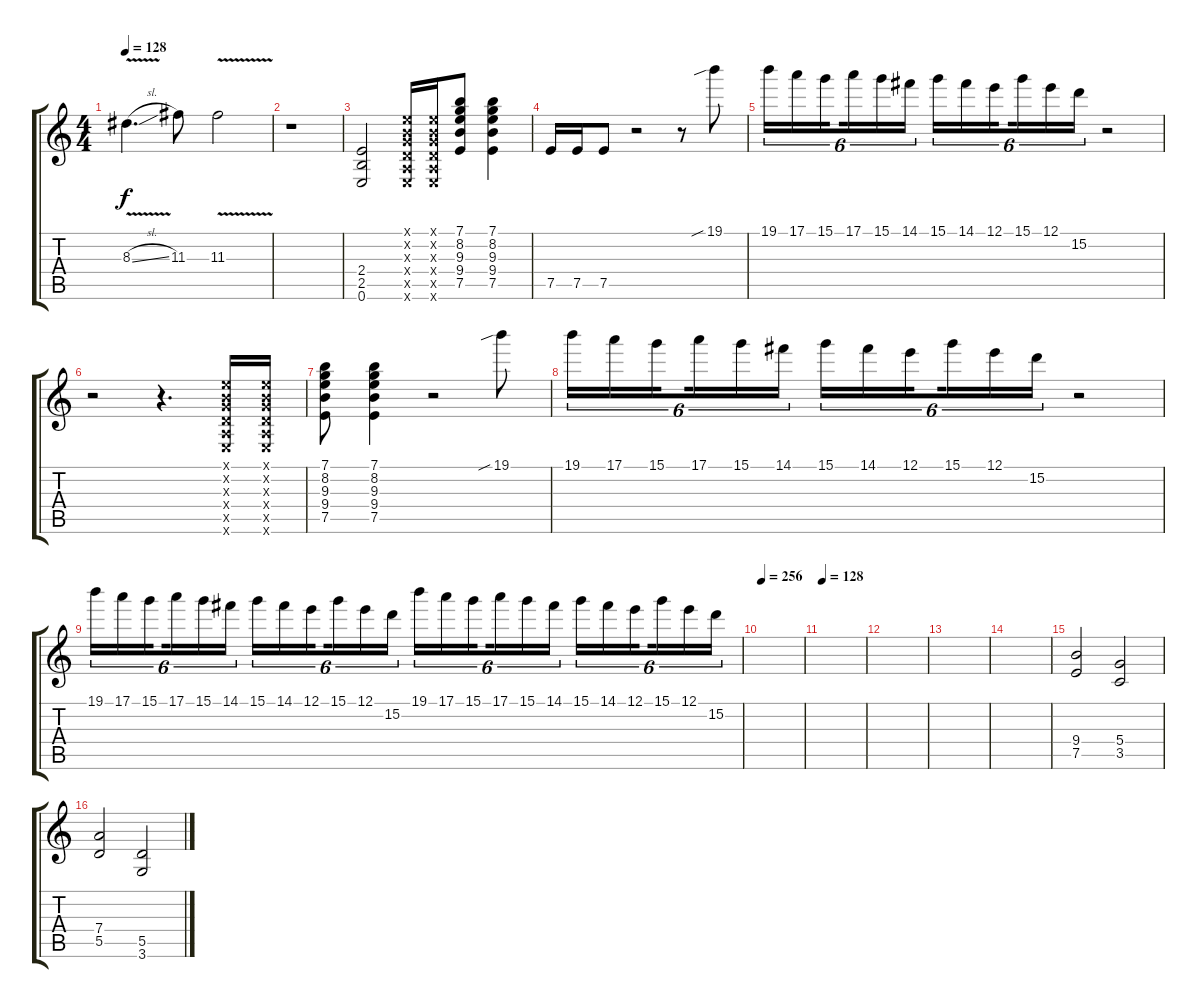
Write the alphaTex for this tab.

\track "" {instrument distortionguitar}
\staff {score tabs}
\tuning (E4 B3 G3 D3 A2 E2) {hide}
\ts (4 4)
\tempo 128
\clef g2
\ks c
8.3{v sl}.4{d dy f} 11.3.8 11.3{v}.2 |
r.1 |
(2.4 2.5 0.6).2 (0.1{x} 0.2{x} 0.3{x} 0.4{x} 0.5{x} 0.6{x}).16{volume 8} (0.1{x} 0.2{x} 0.3{x} 0.4{x} 0.5{x} 0.6{x}).16 (7.1 8.2 9.3 9.4 7.5).8 (7.1 8.2 9.3 9.4 7.5).4 |
7.5.16 7.5.16 7.5.8 r.2 r.8 19.1{sib}.8{volume 13 instrument distortionguitar} |
19.1.16{tu (6 4)} 17.1.16{tu (6 4)} 15.1.16{tu (6 4) beam splitsecondary} 17.1.16{tu (6 4)} 15.1.16{tu (6 4)} 14.1.16{tu (6 4)} 15.1.16{tu (6 4)} 14.1.16{tu (6 4)} 12.1.16{tu (6 4) beam splitsecondary} 15.1.16{tu (6 4)} 12.1.16{tu (6 4)} 15.2.16{tu (6 4)} r.2 |
r.2 r.4{d volume 8} (0.1{x} 0.2{x} 0.3{x} 0.4{x} 0.5{x} 0.6{x}).16 (0.1{x} 0.2{x} 0.3{x} 0.4{x} 0.5{x} 0.6{x}).16 |
(7.1 8.2 9.3 9.4 7.5).8 (7.1 8.2 9.3 9.4 7.5).4 r.2{volume 13} 19.1{sib}.8 |
19.1.16{tu (6 4)} 17.1.16{tu (6 4)} 15.1.16{tu (6 4) beam splitsecondary} 17.1.16{tu (6 4)} 15.1.16{tu (6 4)} 14.1.16{tu (6 4)} 15.1.16{tu (6 4)} 14.1.16{tu (6 4)} 12.1.16{tu (6 4) beam splitsecondary} 15.1.16{tu (6 4)} 12.1.16{tu (6 4)} 15.2.16{tu (6 4)} r.2 |
19.1.16{tu (6 4)} 17.1.16{tu (6 4)} 15.1.16{tu (6 4) beam splitsecondary} 17.1.16{tu (6 4)} 15.1.16{tu (6 4)} 14.1.16{tu (6 4)} 15.1.16{tu (6 4)} 14.1.16{tu (6 4)} 12.1.16{tu (6 4) beam splitsecondary} 15.1.16{tu (6 4)} 12.1.16{tu (6 4)} 15.2.16{tu (6 4)} 19.1.16{tu (6 4)} 17.1.16{tu (6 4)} 15.1.16{tu (6 4) beam splitsecondary} 17.1.16{tu (6 4)} 15.1.16{tu (6 4)} 14.1.16{tu (6 4)} 15.1.16{tu (6 4)} 14.1.16{tu (6 4)} 12.1.16{tu (6 4) beam splitsecondary} 15.1.16{tu (6 4)} 12.1.16{tu (6 4)} 15.2.16{tu (6 4)} |
\tempo 256
|
\tempo 128
|
|
|
|
(9.4 7.5).2 (5.4 3.5).2 |
(7.4 5.5).2 (5.5 3.6).2
